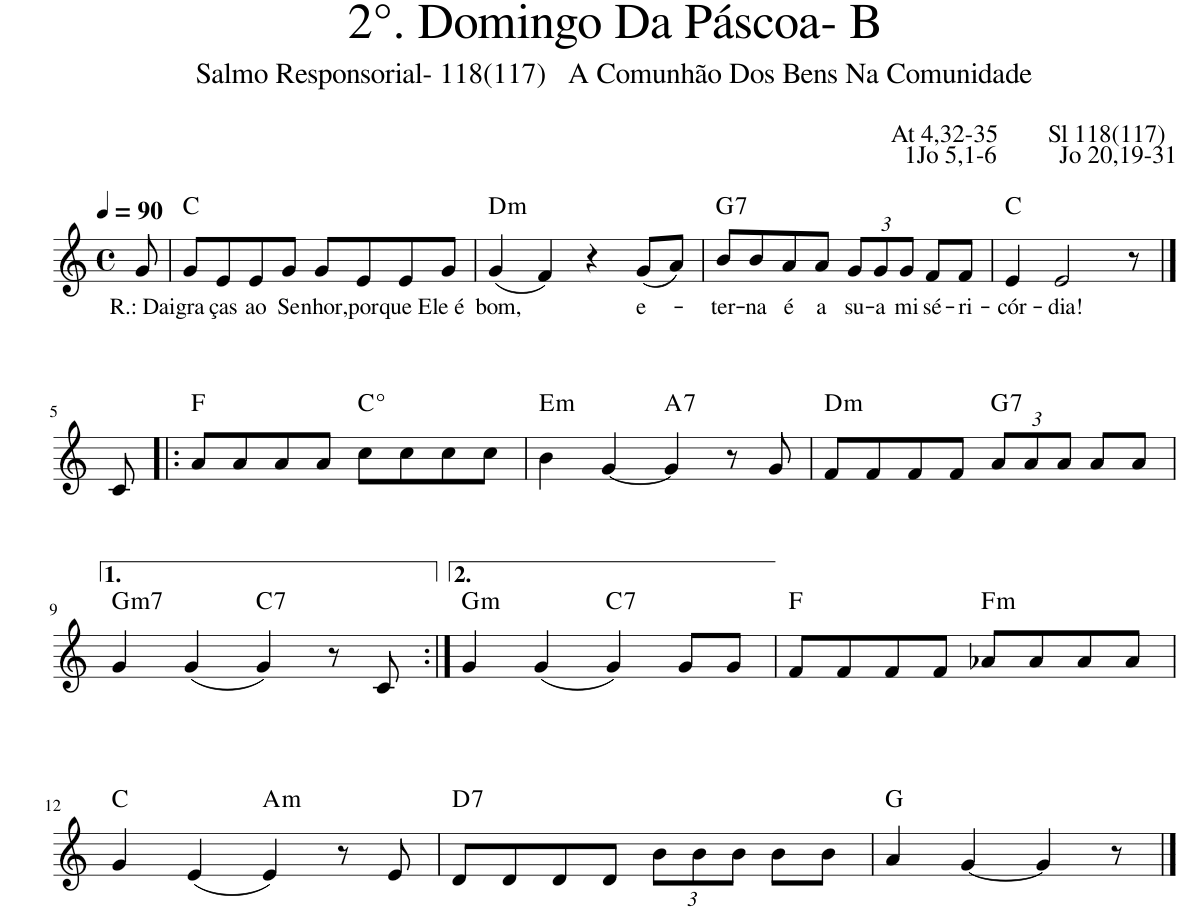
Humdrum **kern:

**kern	**text	**harte
*part1	*part1	*part1
*staff1	*staff1	*
*I"Voz	*	*
*I'Vo.	*	*
*clefG2	*	*
*k[]	*	*
*M4/4	*	*
*met(c)	*	*
*MM90	*	*
=	=	=
!	!LO:LY:b	!
8g/	R.: Dai	.
=1	=1	=1
!	!LO:LY:b	!
8g/L	gra-	C:maj
!	!LO:LY:b	!
8e/	-ças	.
!	!LO:LY:b	!
8e/	ao	.
!	!LO:LY:b	!
8g/J	Se-	.
!	!LO:LY:b	!
8g/L	-nhor,	.
!	!LO:LY:b	!
8e/	por-	.
!	!LO:LY:b	!
8e/	-que E-	.
!	!LO:LY:b	!
8g/J	-le é	.
=2	=2	=2
!	!LO:LY:b	!LO:H:kt=m
(4g/	bom,	D:min
4f/)	.	.
4r	.	.
!	!LO:LY:b	!
(8g/L	e-	.
8a/J)	.	.
=3	=3	=3
!	!LO:LY:b	!LO:H:kt=7
8b/L	-ter-	G:7
!	!LO:LY:b	!
8b/	-na	.
!	!LO:LY:b	!
8a/	é	.
!	!LO:LY:b	!
8a/J	a	.
*Xbrackettup	*	*
!	!LO:LY:b	!
12g/L	su-	.
!	!LO:LY:b	!
12g/	-a	.
!	!LO:LY:b	!
12g/J	mi-	.
!	!LO:LY:b	!
8f/L	-sé-	.
!	!LO:LY:b	!
8f/J	-ri-	.
=4	=4	=4
!	!LO:LY:b	!
4e/	-cór-	C:maj
!	!LO:LY:b	!
2e/	-dia!	.
8r	.	.
!!LO:LB:g=z
==5	==5	==5
8c/	.	.
=6!|:	=6!|:	=6!|:
8a/L	.	F:maj
8a/	.	.
8a/	.	.
8a/J	.	.
!	!	!LO:H:kt=°
8cc\L	.	.
8cc\	.	.
8cc\	.	.
8cc\J	.	.
=7	=7	=7
!	!	!LO:H:kt=m
4b\	.	E:min
[4g/	.	.
!	!	!LO:H:kt=7
4g/]	.	A:7
8r	.	.
8g/	.	.
=8	=8	=8
!	!	!LO:H:kt=m
8f/L	.	D:min
8f/	.	.
8f/	.	.
8f/J	.	.
!	!	!LO:H:kt=7
12a/L	.	G:7
12a/	.	.
12a/J	.	.
8a/L	.	.
8a/J	.	.
!!LO:LB:g=z
=9	=9	=9
!	!	!LO:H:kt=m7
4g/	.	G:min7
(4g/	.	.
!	!	!LO:H:kt=7
4g/)	.	C:7
8r	.	.
8c/	.	.
=10:|!	=10:|!	=10:|!
!	!	!LO:H:kt=m
4g/	.	G:min
(4g/	.	.
!	!	!LO:H:kt=7
4g/)	.	C:7
8g/L	.	.
8g/J	.	.
=11	=11	=11
8f/L	.	F:maj
8f/	.	.
8f/	.	.
8f/J	.	.
!	!	!LO:H:kt=m
8a-X/L	.	F:min
8a-/	.	.
8a-/	.	.
8a-/J	.	.
!!LO:LB:g=z
=12	=12	=12
4g/	.	C:maj
(4e/	.	.
!	!	!LO:H:kt=m
4e/)	.	A:min
8r	.	.
8e/	.	.
=13	=13	=13
!	!	!LO:H:kt=7
8d/L	.	D:7
8d/	.	.
8d/	.	.
8d/J	.	.
12b\L	.	.
12b\	.	.
12b\J	.	.
8b\L	.	.
8b\J	.	.
=14	=14	=14
4a/	.	G:maj
[4g/	.	.
4g/]	.	.
8r	.	.
==	==	==
*-	*-	*-
